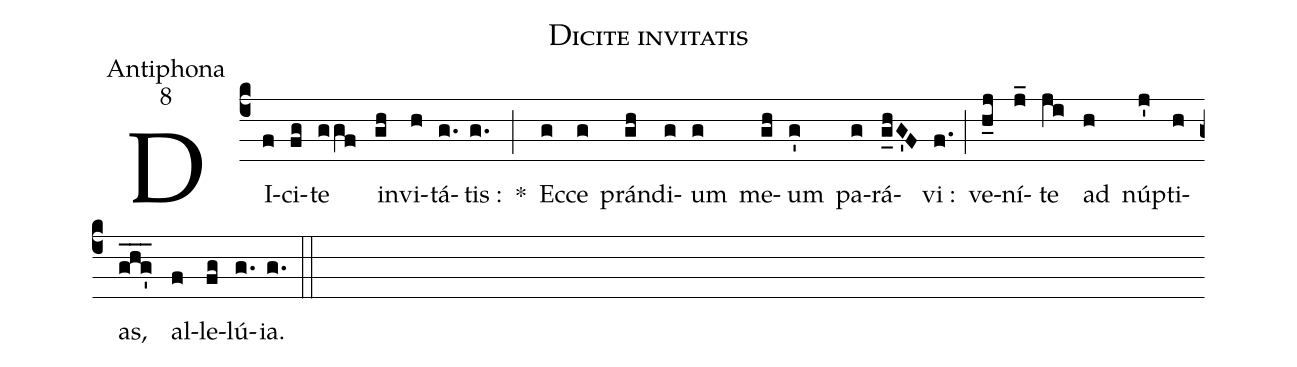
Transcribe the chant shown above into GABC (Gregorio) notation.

name:Dicite invitatis;
office-part:Antiphona;
mode:8;
%%
(c4) DI(f)ci(fg)te(ggf) in(gh)vi(h)tá(g.)tis :(g.) *(;) Ec(g)ce(g) prán(gh)di(g)um(g) me(gh)um(g') pa(g)rá(g_hG'F)vi :(f.) (;) ve(h_j)ní(j_)te(ji) ad(h) núp(j')ti(h)as,(ghg'___) al(f)le(fg)lú(g.)ia.(g.) (::)
